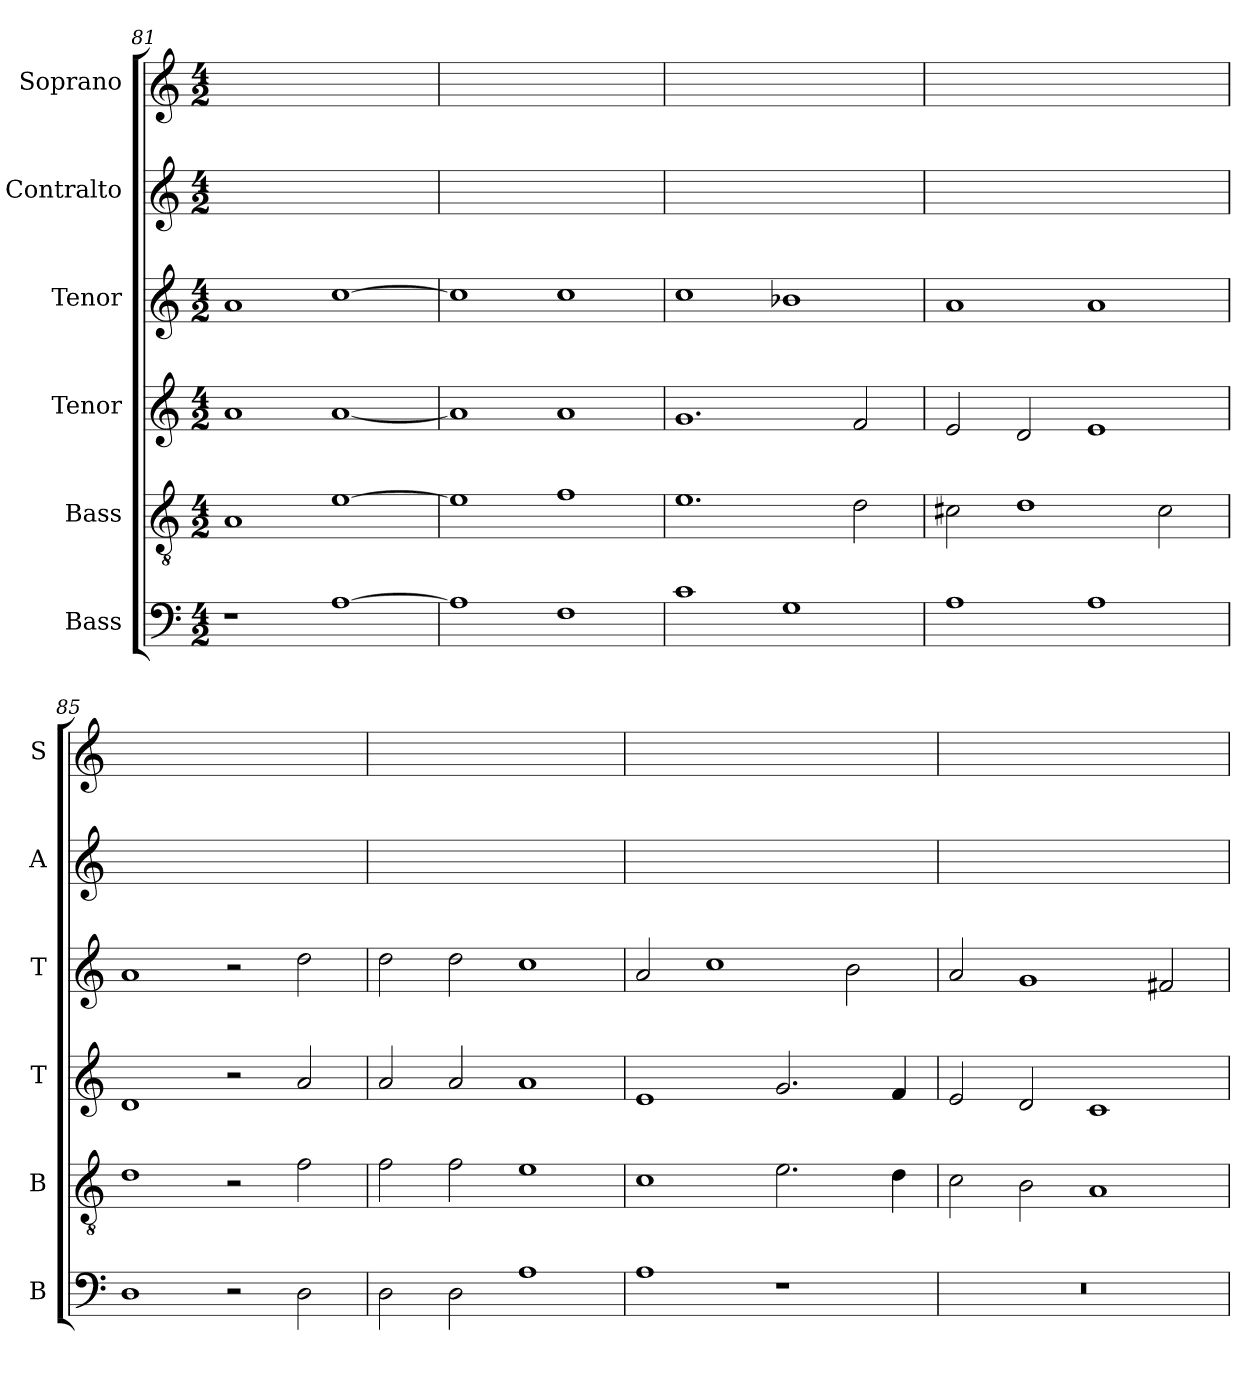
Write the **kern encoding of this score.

**kern	**kern	**kern	**kern	**kern	**kern
*part6	*part5	*part4	*part3	*part2	*part1
*staff6	*staff5	*staff4	*staff3	*staff2	*staff1
*I"Bass	*I"Bass	*I"Tenor	*I"Tenor	*I"Contralto	*I"Soprano
*I'B	*I'B	*I'T	*I'T	*I'A	*I'S
*clefF4	*clefGv2	*clefG2	*clefG2	*clefG2	*clefG2
*k[]	*k[]	*k[]	*k[]	*k[]	*k[]
*C:ion	*C:ion	*C:ion	*C:ion	*C:ion	*C:ion
*M4/2	*M4/2	*M4/2	*M4/2	*M4/2	*M4/2
=81	=81	=81	=81	=81	=81
1r	1A	1a	1a	0ryy	0ryy
[1A	[1e	[1a	[1cc	.	.
=82	=82	=82	=82	=82	=82
1A]	1e]	1a]	1cc]	0ryy	0ryy
1F	1f	1a	1cc	.	.
=83	=83	=83	=83	=83	=83
1c	1.e	1.g	1cc	0ryy	0ryy
1G	.	.	1b-X	.	.
.	2d	2f	.	.	.
=84	=84	=84	=84	=84	=84
1A	2c#X	2e	1a	0ryy	0ryy
.	1d	2d	.	.	.
1A	.	1e	1a	.	.
.	2c#	.	.	.	.
=85	=85	=85	=85	=85	=85
1D	1d	1d	1a	0ryy	0ryy
2r	2r	2r	2r	.	.
2D	2f	2a	2dd	.	.
=86	=86	=86	=86	=86	=86
2D	2f	2a	2dd	0ryy	0ryy
2D	2f	2a	2dd	.	.
1A	1e	1a	1cc	.	.
=87	=87	=87	=87	=87	=87
1A	1c	1e	2a	0ryy	0ryy
.	.	.	1cc	.	.
1r	2.e	2.g	.	.	.
.	.	.	2b	.	.
.	4d	4f	.	.	.
=88	=88	=88	=88	=88	=88
0r	2c	2e	2a	0ryy	0ryy
.	2B	2d	1g	.	.
.	1A	1c	.	.	.
.	.	.	2f#X	.	.
=	=	=	=	=	=
*-	*-	*-	*-	*-	*-
